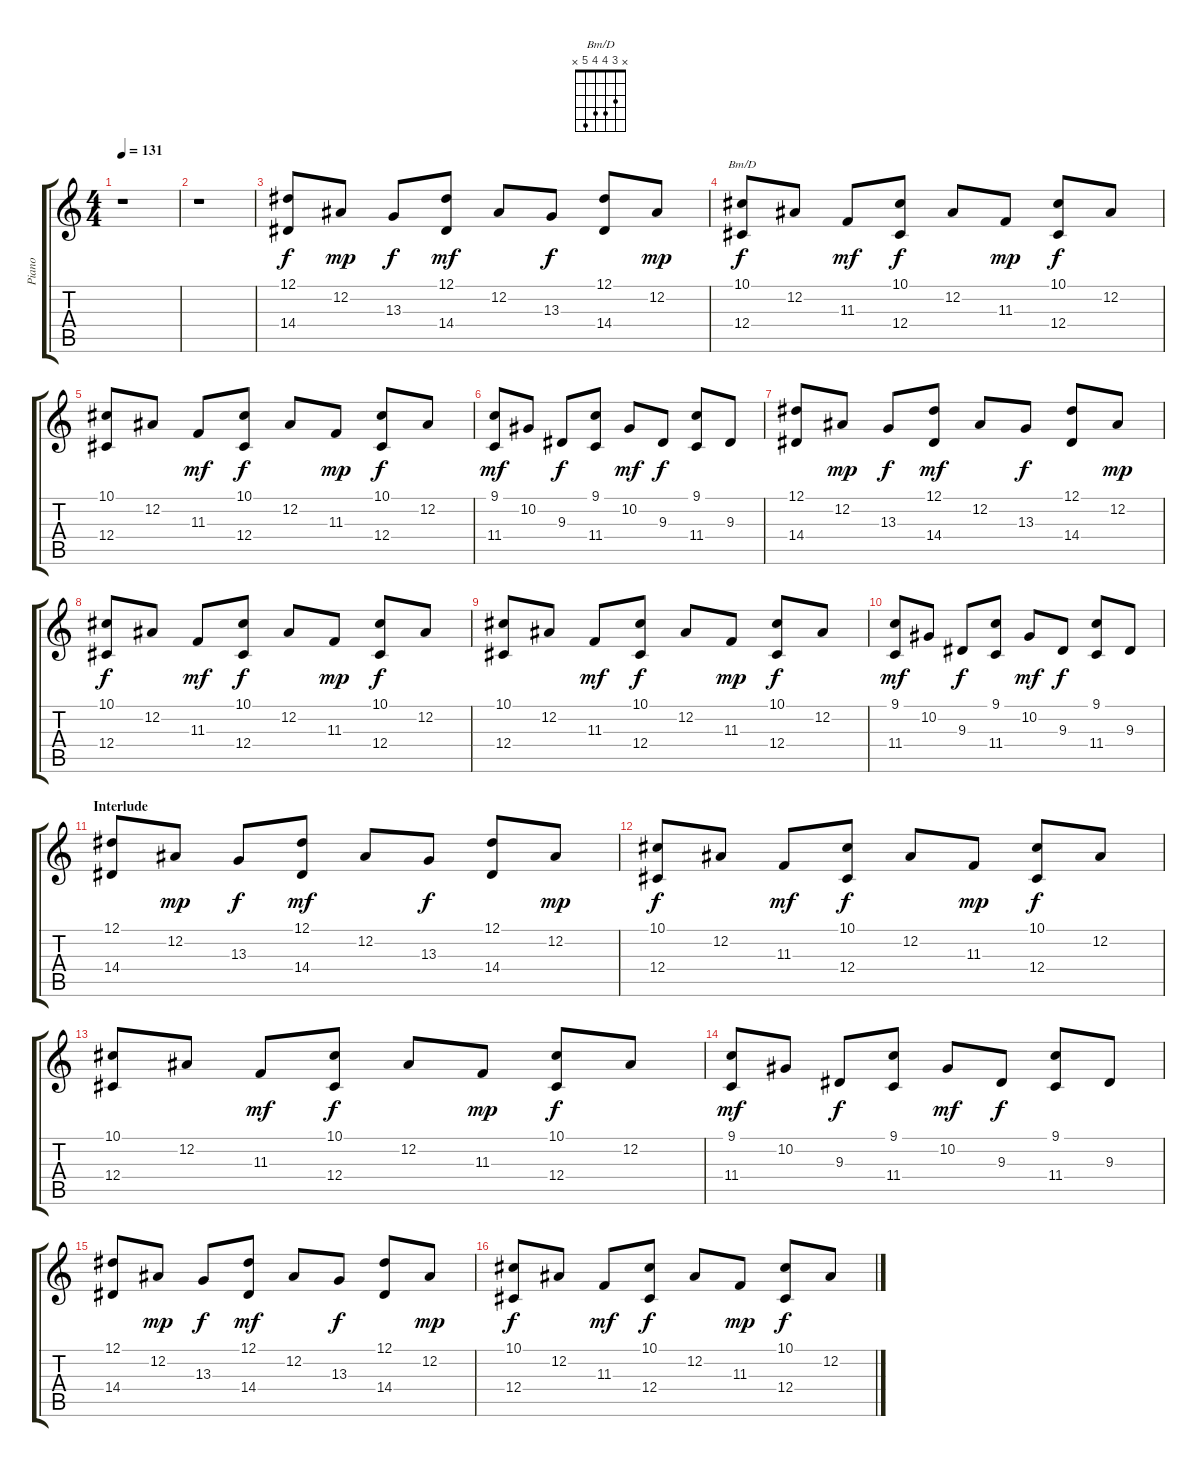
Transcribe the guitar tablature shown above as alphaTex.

\track ("Piano" "Piano") {instrument acousticgrandpiano}
\staff {score tabs}
\tuning (Eb4 Bb3 Gb3 Db3 Ab2 Eb2) {hide}
\chord ("Bm/D" x 3 4 4 5 x)
\ts (4 4)
\tempo 131
\clef g2
\ks c
r.1{dy f} |
r.1 |
(12.1 14.4).8 12.2.8{dy mp} 13.3.8{dy f} (12.1 14.4).8{dy mf} 12.2.8 13.3.8{dy f} (12.1 14.4).8 12.2.8{dy mp} |
(10.1 12.4).8{ch "Bm/D" dy f} 12.2.8 11.3.8{dy mf} (10.1 12.4).8{dy f} 12.2.8 11.3.8{dy mp} (10.1 12.4).8{dy f} 12.2.8 |
(10.1 12.4).8 12.2.8 11.3.8{dy mf} (10.1 12.4).8{dy f} 12.2.8 11.3.8{dy mp} (10.1 12.4).8{dy f} 12.2.8 |
(9.1 11.4).8{dy mf} 10.2.8 9.3.8{dy f} (9.1 11.4).8 10.2.8{dy mf} 9.3.8{dy f} (9.1 11.4).8 9.3.8 |
(12.1 14.4).8 12.2.8{dy mp} 13.3.8{dy f} (12.1 14.4).8{dy mf} 12.2.8 13.3.8{dy f} (12.1 14.4).8 12.2.8{dy mp} |
(10.1 12.4).8{dy f} 12.2.8 11.3.8{dy mf} (10.1 12.4).8{dy f} 12.2.8 11.3.8{dy mp} (10.1 12.4).8{dy f} 12.2.8 |
(10.1 12.4).8 12.2.8 11.3.8{dy mf} (10.1 12.4).8{dy f} 12.2.8 11.3.8{dy mp} (10.1 12.4).8{dy f} 12.2.8 |
(9.1 11.4).8{dy mf} 10.2.8 9.3.8{dy f} (9.1 11.4).8 10.2.8{dy mf} 9.3.8{dy f} (9.1 11.4).8 9.3.8 |
\section ("" "Interlude")
(12.1 14.4).8 12.2.8{dy mp} 13.3.8{dy f} (12.1 14.4).8{dy mf} 12.2.8 13.3.8{dy f} (12.1 14.4).8 12.2.8{dy mp} |
(10.1 12.4).8{dy f} 12.2.8 11.3.8{dy mf} (10.1 12.4).8{dy f} 12.2.8 11.3.8{dy mp} (10.1 12.4).8{dy f} 12.2.8 |
(10.1 12.4).8 12.2.8 11.3.8{dy mf} (10.1 12.4).8{dy f} 12.2.8 11.3.8{dy mp} (10.1 12.4).8{dy f} 12.2.8 |
(9.1 11.4).8{dy mf} 10.2.8 9.3.8{dy f} (9.1 11.4).8 10.2.8{dy mf} 9.3.8{dy f} (9.1 11.4).8 9.3.8 |
(12.1 14.4).8 12.2.8{dy mp} 13.3.8{dy f} (12.1 14.4).8{dy mf} 12.2.8 13.3.8{dy f} (12.1 14.4).8 12.2.8{dy mp} |
(10.1 12.4).8{dy f} 12.2.8 11.3.8{dy mf} (10.1 12.4).8{dy f} 12.2.8 11.3.8{dy mp} (10.1 12.4).8{dy f} 12.2.8
